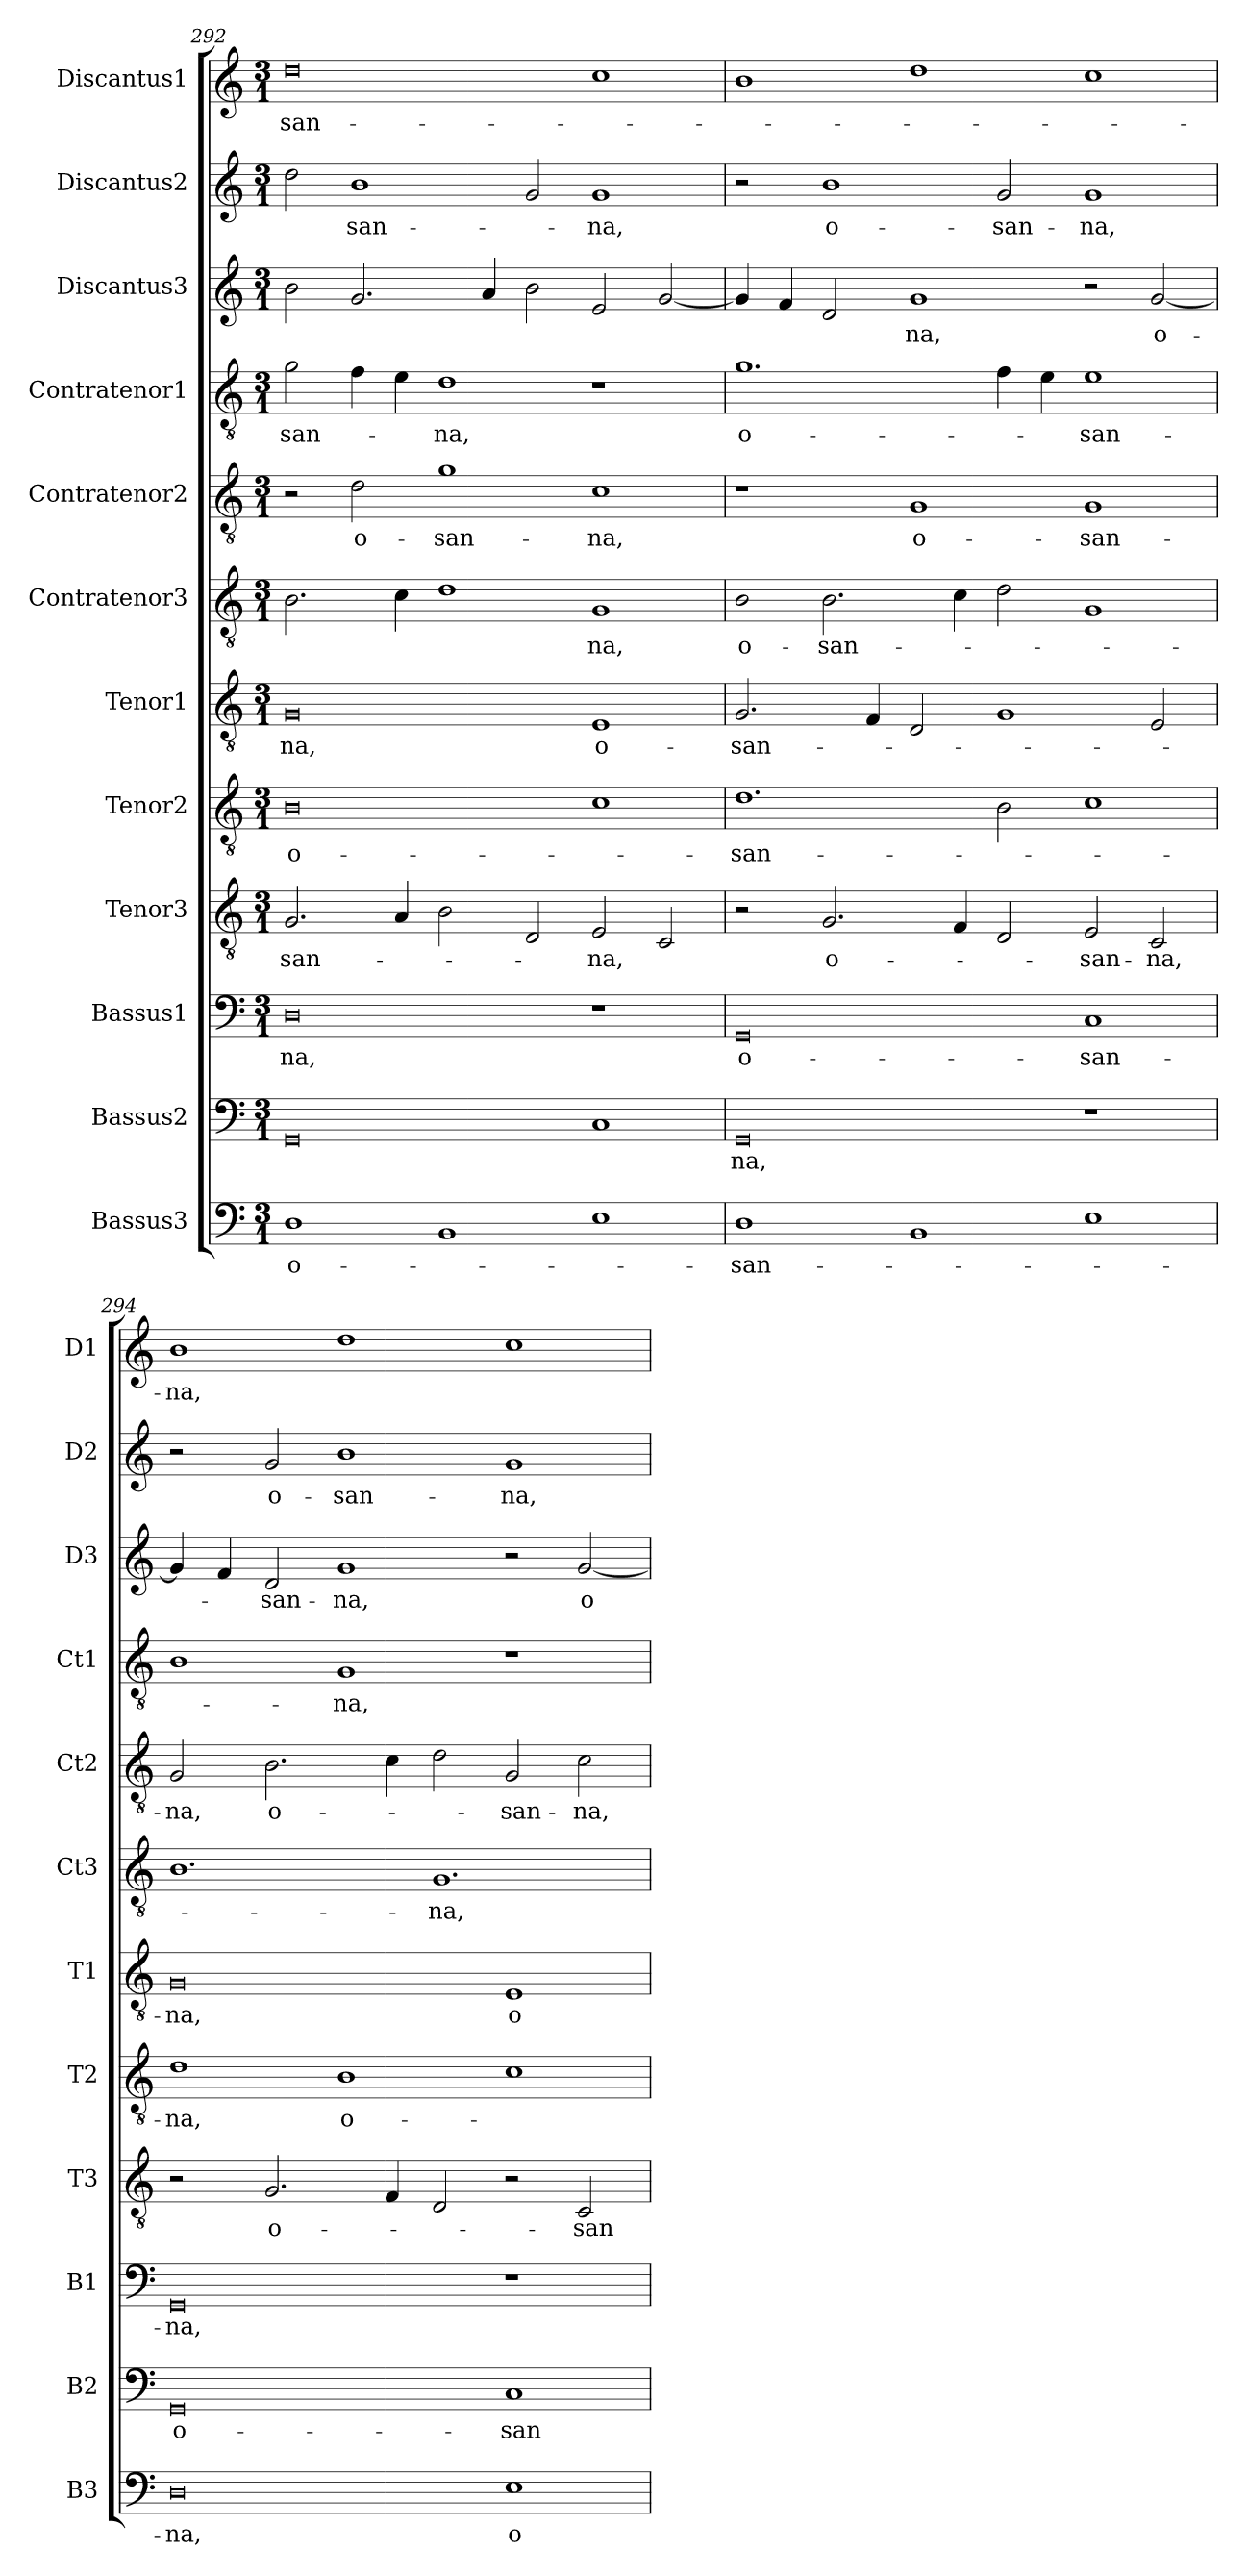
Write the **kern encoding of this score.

**kern	**text	**kern	**text	**kern	**text	**kern	**text	**kern	**text	**kern	**text	**kern	**text	**kern	**text	**kern	**text	**kern	**text	**kern	**text	**kern	**text
*part12	*part12	*part11	*part11	*part10	*part10	*part9	*part9	*part8	*part8	*part7	*part7	*part6	*part6	*part5	*part5	*part4	*part4	*part3	*part3	*part2	*part2	*part1	*part1
*staff12	*staff12	*staff11	*staff11	*staff10	*staff10	*staff9	*staff9	*staff8	*staff8	*staff7	*staff7	*staff6	*staff6	*staff5	*staff5	*staff4	*staff4	*staff3	*staff3	*staff2	*staff2	*staff1	*staff1
*I"Bassus3	*	*I"Bassus2	*	*I"Bassus1	*	*I"Tenor3	*	*I"Tenor2	*	*I"Tenor1	*	*I"Contratenor3	*	*I"Contratenor2	*	*I"Contratenor1	*	*I"Discantus3	*	*I"Discantus2	*	*I"Discantus1	*
*I'B3	*	*I'B2	*	*I'B1	*	*I'T3	*	*I'T2	*	*I'T1	*	*I'Ct3	*	*I'Ct2	*	*I'Ct1	*	*I'D3	*	*I'D2	*	*I'D1	*
*clefF4	*	*clefF4	*	*clefF4	*	*clefGv2	*	*clefGv2	*	*clefGv2	*	*clefGv2	*	*clefGv2	*	*clefGv2	*	*clefG2	*	*clefG2	*	*clefG2	*
*k[]	*	*k[]	*	*k[]	*	*k[]	*	*k[]	*	*k[]	*	*k[]	*	*k[]	*	*k[]	*	*k[]	*	*k[]	*	*k[]	*
*M3/1	*	*M3/1	*	*M3/1	*	*M3/1	*	*M3/1	*	*M3/1	*	*M3/1	*	*M3/1	*	*M3/1	*	*M3/1	*	*M3/1	*	*M3/1	*
=292	=292	=292	=292	=292	=292	=292	=292	=292	=292	=292	=292	=292	=292	=292	=292	=292	=292	=292	=292	=292	=292	=292	=292
1D	o-	0GG	.	0D	-na,	2.G	-san-	0B	o-	0G	-na,	2.B	.	2r	.	2g	-san-	2b	.	2dd	.	0dd	-san-
.	.	.	.	.	.	.	.	.	.	.	.	.	.	2d	o-	4f	.	2.g	.	1b	-san-	.	.
.	.	.	.	.	.	4A	.	.	.	.	.	4c	.	.	.	4e	.	.	.	.	.	.	.
1BB	.	.	.	.	.	2B	.	.	.	.	.	1d	.	1g	-san-	1d	-na,	.	.	.	.	.	.
.	.	.	.	.	.	.	.	.	.	.	.	.	.	.	.	.	.	4a	.	.	.	.	.
.	.	.	.	.	.	2D	.	.	.	.	.	.	.	.	.	.	.	2b	.	2g	.	.	.
1E	.	1C	.	1r	.	2E	-na,	1c	.	1E	o-	1G	-na,	1c	-na,	1r	.	2e	.	1g	-na,	1cc	.
.	.	.	.	.	.	2C	.	.	.	.	.	.	.	.	.	.	.	[2g	.	.	.	.	.
=293	=293	=293	=293	=293	=293	=293	=293	=293	=293	=293	=293	=293	=293	=293	=293	=293	=293	=293	=293	=293	=293	=293	=293
1D	-san-	0GG	-na,	0GG	o-	2r	.	1.d	-san-	2.G	-san-	2B	o-	1r	.	1.g	o-	4g]	.	2r	.	1b	.
.	.	.	.	.	.	.	.	.	.	.	.	.	.	.	.	.	.	4f	.	.	.	.	.
.	.	.	.	.	.	2.G	o-	.	.	.	.	2.B	-san-	.	.	.	.	2d	.	1b	o-	.	.
.	.	.	.	.	.	.	.	.	.	4F	.	.	.	.	.	.	.	.	.	.	.	.	.
1BB	.	.	.	.	.	.	.	.	.	2D	.	.	.	1G	o-	.	.	1g	-na,	.	.	1dd	.
.	.	.	.	.	.	4F	.	.	.	.	.	4c	.	.	.	.	.	.	.	.	.	.	.
.	.	.	.	.	.	2D	.	2B	.	1G	.	2d	.	.	.	4f	.	.	.	2g	-san-	.	.
.	.	.	.	.	.	.	.	.	.	.	.	.	.	.	.	4e	.	.	.	.	.	.	.
1E	.	1r	.	1C	-san-	2E	-san-	1c	.	.	.	1G	.	1G	-san-	1e	-san-	2r	.	1g	-na,	1cc	.
.	.	.	.	.	.	2C	-na,	.	.	2E	.	.	.	.	.	.	.	[2g	o-	.	.	.	.
=294	=294	=294	=294	=294	=294	=294	=294	=294	=294	=294	=294	=294	=294	=294	=294	=294	=294	=294	=294	=294	=294	=294	=294
0D	-na,	0GG	o-	0GG	-na,	2r	.	1d	-na,	0G	-na,	1.B	.	2G	-na,	1B	.	4g]	.	2r	.	1b	-na,
.	.	.	.	.	.	.	.	.	.	.	.	.	.	.	.	.	.	4f	.	.	.	.	.
.	.	.	.	.	.	2.G	o-	.	.	.	.	.	.	2.B	o-	.	.	2d	-san-	2g	o-	.	.
.	.	.	.	.	.	.	.	1B	o-	.	.	.	.	.	.	1G	-na,	1g	-na,	1b	-san-	1dd	.
.	.	.	.	.	.	4F	.	.	.	.	.	.	.	4c	.	.	.	.	.	.	.	.	.
.	.	.	.	.	.	2D	.	.	.	.	.	1.G	-na,	2d	.	.	.	.	.	.	.	.	.
1E	o-	1C	-san-	1r	.	2r	.	1c	.	1E	o-	.	.	2G	-san-	1r	.	2r	.	1g	-na,	1cc	.
.	.	.	.	.	.	2C	-san-	.	.	.	.	.	.	2c	-na,	.	.	[2g	o-	.	.	.	.
=	=	=	=	=	=	=	=	=	=	=	=	=	=	=	=	=	=	=	=	=	=	=	=
*-	*-	*-	*-	*-	*-	*-	*-	*-	*-	*-	*-	*-	*-	*-	*-	*-	*-	*-	*-	*-	*-	*-	*-
